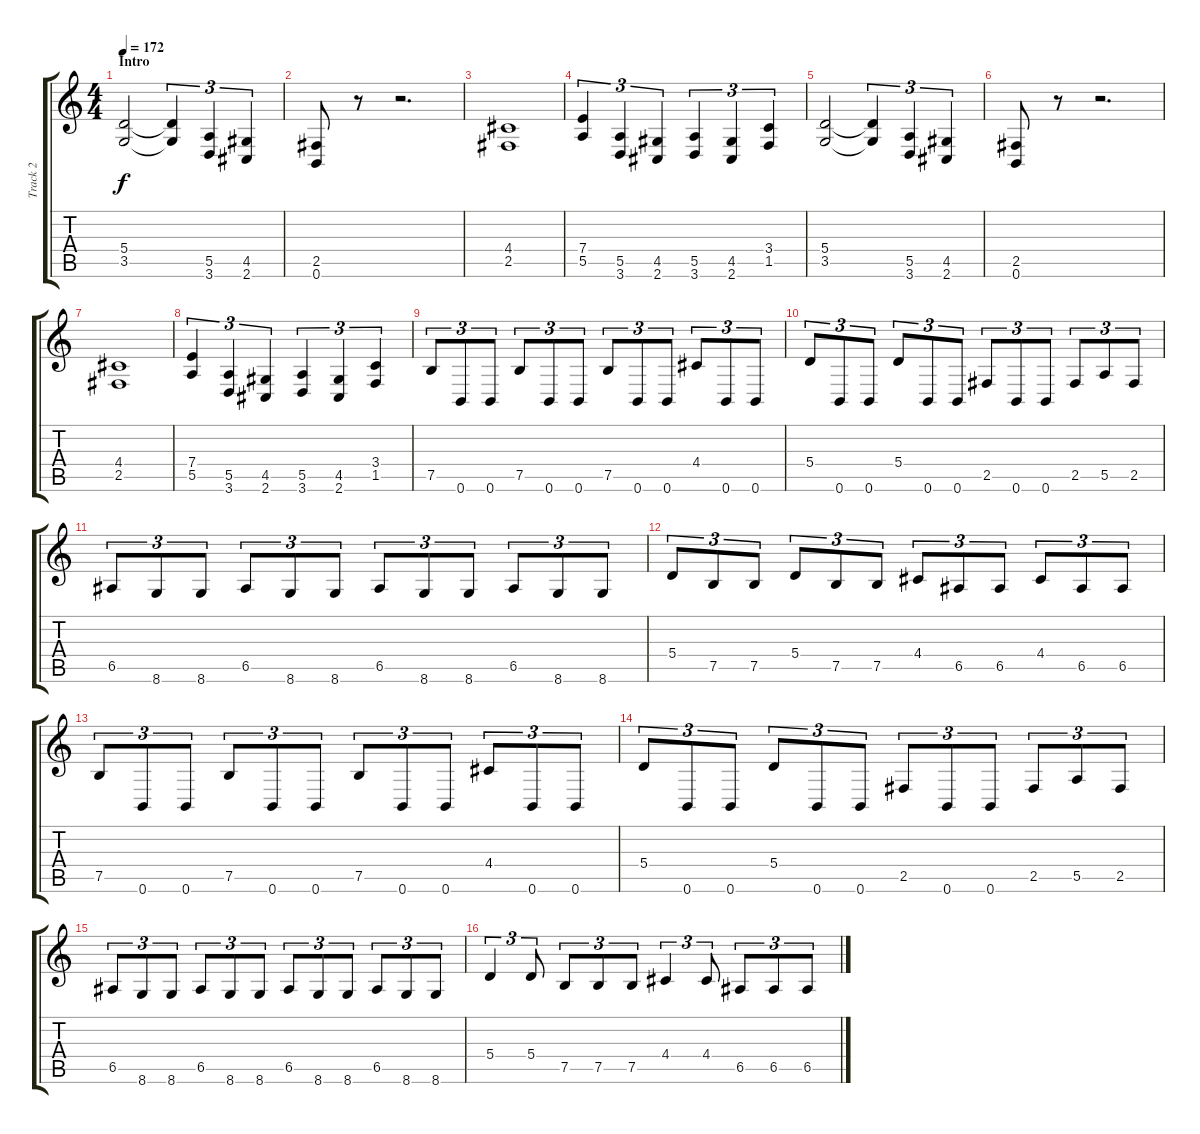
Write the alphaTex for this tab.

\track ("Track 2" "Track 2") {instrument distortionguitar}
\staff {score tabs}
\tuning (B3 Gb3 D3 A2 E2 B1) {hide}
\ts (4 4)
\section ("" "Intro")
\tempo 172
\clef g2
\ks c
(5.4 3.5).2{dy f instrument distortionguitar} (5.4{t} 3.5{t}).4{tu (3 2)} (5.5 3.6).4{tu (3 2)} (4.5 2.6).4{tu (3 2)} |
(2.5 0.6).8 r.8 r.2{d} |
(4.4 2.5).1 |
(7.4 5.5).4{tu (3 2)} (5.5 3.6).4{tu (3 2)} (4.5 2.6).4{tu (3 2)} (5.5 3.6).4{tu (3 2)} (4.5 2.6).4{tu (3 2)} (3.4 1.5).4{tu (3 2)} |
(5.4 3.5).2 (5.4{t} 3.5{t}).4{tu (3 2)} (5.5 3.6).4{tu (3 2)} (4.5 2.6).4{tu (3 2)} |
(2.5 0.6).8 r.8 r.2{d} |
(4.4 2.5).1 |
(7.4 5.5).4{tu (3 2)} (5.5 3.6).4{tu (3 2)} (4.5 2.6).4{tu (3 2)} (5.5 3.6).4{tu (3 2)} (4.5 2.6).4{tu (3 2)} (3.4 1.5).4{tu (3 2)} |
7.5.8{tu (3 2)} 0.6.8{tu (3 2)} 0.6.8{tu (3 2)} 7.5.8{tu (3 2)} 0.6.8{tu (3 2)} 0.6.8{tu (3 2)} 7.5.8{tu (3 2)} 0.6.8{tu (3 2)} 0.6.8{tu (3 2)} 4.4.8{tu (3 2)} 0.6.8{tu (3 2)} 0.6.8{tu (3 2)} |
5.4.8{tu (3 2)} 0.6.8{tu (3 2)} 0.6.8{tu (3 2)} 5.4.8{tu (3 2)} 0.6.8{tu (3 2)} 0.6.8{tu (3 2)} 2.5.8{tu (3 2)} 0.6.8{tu (3 2)} 0.6.8{tu (3 2)} 2.5.8{tu (3 2)} 5.5.8{tu (3 2)} 2.5.8{tu (3 2)} |
6.5.8{tu (3 2)} 8.6.8{tu (3 2)} 8.6.8{tu (3 2)} 6.5.8{tu (3 2)} 8.6.8{tu (3 2)} 8.6.8{tu (3 2)} 6.5.8{tu (3 2)} 8.6.8{tu (3 2)} 8.6.8{tu (3 2)} 6.5.8{tu (3 2)} 8.6.8{tu (3 2)} 8.6.8{tu (3 2)} |
5.4.8{tu (3 2)} 7.5.8{tu (3 2)} 7.5.8{tu (3 2)} 5.4.8{tu (3 2)} 7.5.8{tu (3 2)} 7.5.8{tu (3 2)} 4.4.8{tu (3 2)} 6.5.8{tu (3 2)} 6.5.8{tu (3 2)} 4.4.8{tu (3 2)} 6.5.8{tu (3 2)} 6.5.8{tu (3 2)} |
7.5.8{tu (3 2)} 0.6.8{tu (3 2)} 0.6.8{tu (3 2)} 7.5.8{tu (3 2)} 0.6.8{tu (3 2)} 0.6.8{tu (3 2)} 7.5.8{tu (3 2)} 0.6.8{tu (3 2)} 0.6.8{tu (3 2)} 4.4.8{tu (3 2)} 0.6.8{tu (3 2)} 0.6.8{tu (3 2)} |
5.4.8{tu (3 2)} 0.6.8{tu (3 2)} 0.6.8{tu (3 2)} 5.4.8{tu (3 2)} 0.6.8{tu (3 2)} 0.6.8{tu (3 2)} 2.5.8{tu (3 2)} 0.6.8{tu (3 2)} 0.6.8{tu (3 2)} 2.5.8{tu (3 2)} 5.5.8{tu (3 2)} 2.5.8{tu (3 2)} |
6.5.8{tu (3 2)} 8.6.8{tu (3 2)} 8.6.8{tu (3 2)} 6.5.8{tu (3 2)} 8.6.8{tu (3 2)} 8.6.8{tu (3 2)} 6.5.8{tu (3 2)} 8.6.8{tu (3 2)} 8.6.8{tu (3 2)} 6.5.8{tu (3 2)} 8.6.8{tu (3 2)} 8.6.8{tu (3 2)} |
5.4.4{tu (3 2)} 5.4.8{tu (3 2)} 7.5.8{tu (3 2)} 7.5.8{tu (3 2)} 7.5.8{tu (3 2)} 4.4.4{tu (3 2)} 4.4.8{tu (3 2)} 6.5.8{tu (3 2)} 6.5.8{tu (3 2)} 6.5.8{tu (3 2)}
